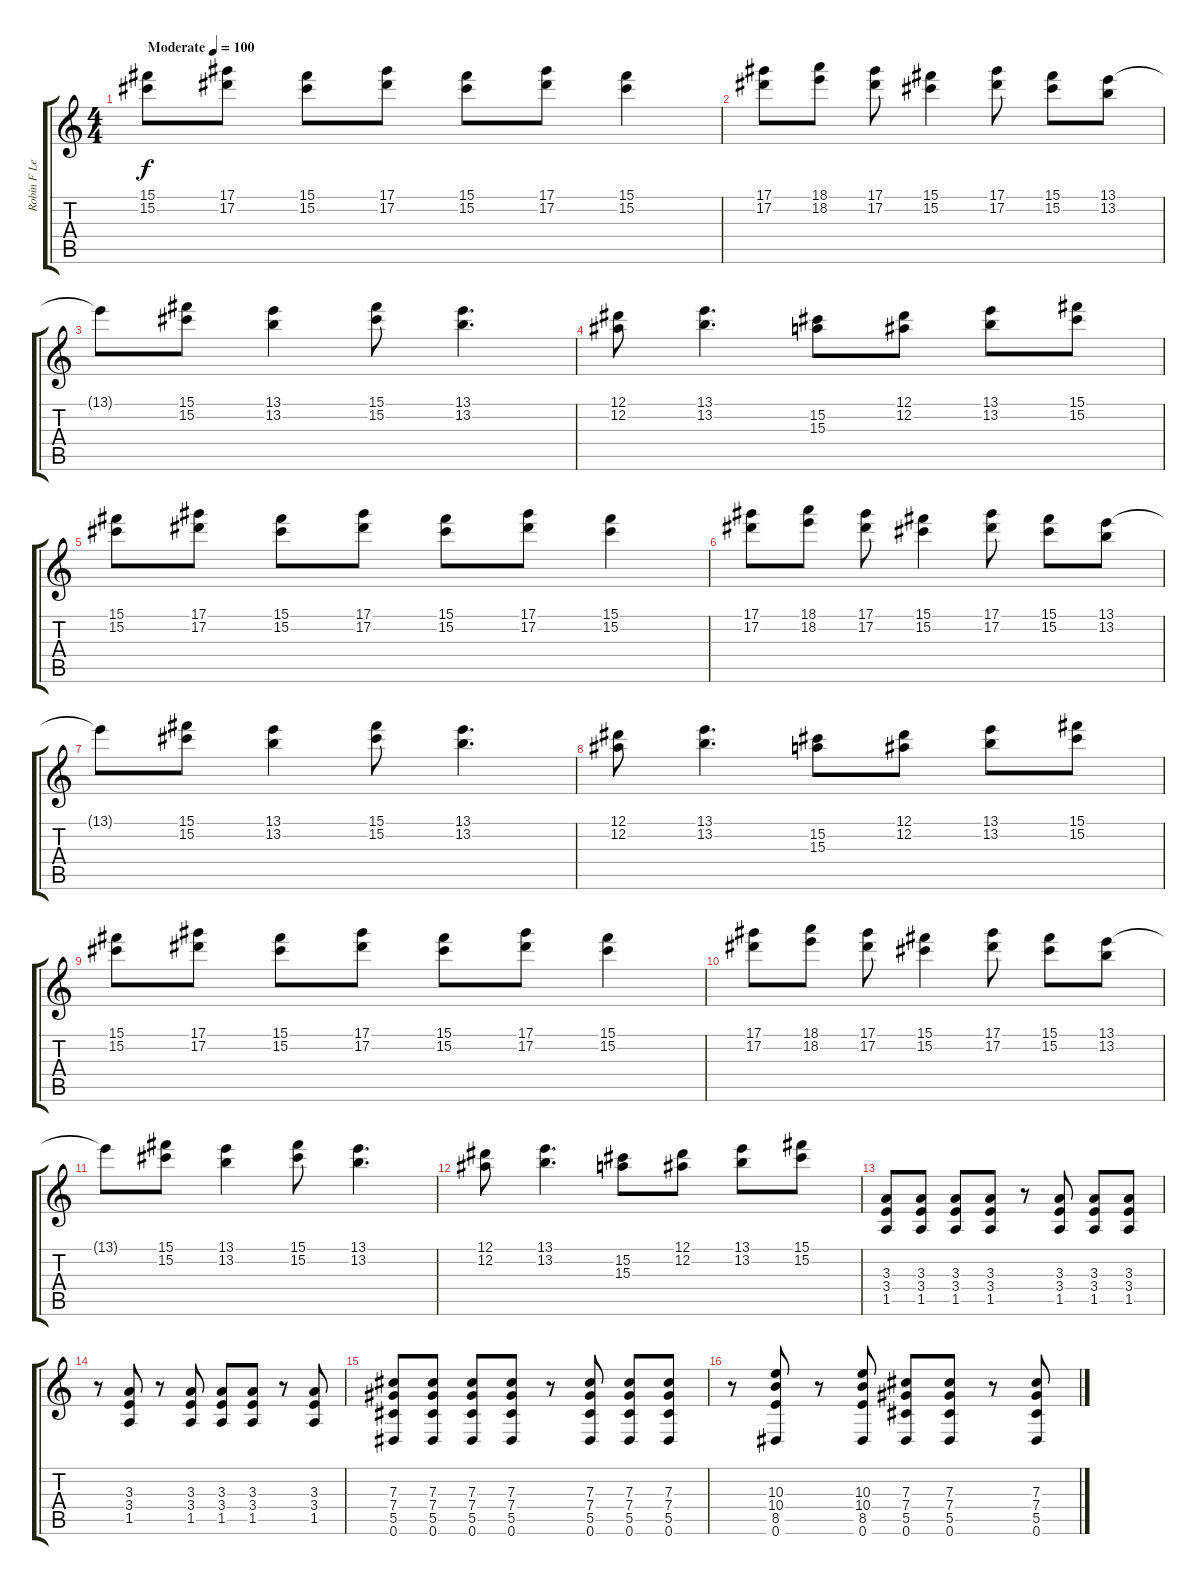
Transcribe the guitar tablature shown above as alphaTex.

\track ("Robin F Lead" "Robin F Le") {instrument overdrivenguitar}
\staff {score tabs}
\tuning (Eb4 Bb3 Gb3 Db3 Ab2 Eb2) {hide}
\ts (4 4)
\tempo (100 "Moderate")
\clef g2
\ks c
(15.1 15.2).8{dy f instrument overdrivenguitar} (17.1 17.2).8 (15.1 15.2).8 (17.1 17.2).8 (15.1 15.2).8 (17.1 17.2).8 (15.1 15.2).4 |
(17.1 17.2).8 (18.1 18.2).8 (17.1 17.2).8 (15.1 15.2).4 (17.1 17.2).8 (15.1 15.2).8 (13.1 13.2).8 |
13.1{t}.8 (15.1 15.2).8 (13.1 13.2).4 (15.1 15.2).8 (13.1 13.2).4{d} |
(12.1 12.2).8 (13.1 13.2).4{d} (15.2 15.3).8 (12.1 12.2).8 (13.1 13.2).8 (15.1 15.2).8 |
(15.1 15.2).8 (17.1 17.2).8 (15.1 15.2).8 (17.1 17.2).8 (15.1 15.2).8 (17.1 17.2).8 (15.1 15.2).4 |
(17.1 17.2).8 (18.1 18.2).8 (17.1 17.2).8 (15.1 15.2).4 (17.1 17.2).8 (15.1 15.2).8 (13.1 13.2).8 |
13.1{t}.8 (15.1 15.2).8 (13.1 13.2).4 (15.1 15.2).8 (13.1 13.2).4{d} |
(12.1 12.2).8 (13.1 13.2).4{d} (15.2 15.3).8 (12.1 12.2).8 (13.1 13.2).8 (15.1 15.2).8 |
(15.1 15.2).8 (17.1 17.2).8 (15.1 15.2).8 (17.1 17.2).8 (15.1 15.2).8 (17.1 17.2).8 (15.1 15.2).4 |
(17.1 17.2).8 (18.1 18.2).8 (17.1 17.2).8 (15.1 15.2).4 (17.1 17.2).8 (15.1 15.2).8 (13.1 13.2).8 |
13.1{t}.8 (15.1 15.2).8 (13.1 13.2).4 (15.1 15.2).8 (13.1 13.2).4{d} |
(12.1 12.2).8 (13.1 13.2).4{d} (15.2 15.3).8 (12.1 12.2).8 (13.1 13.2).8 (15.1 15.2).8 |
(3.3 3.4 1.5).8 (3.3 3.4 1.5).8 (3.3 3.4 1.5).8 (3.3 3.4 1.5).8 r.8 (3.3 3.4 1.5).8 (3.3 3.4 1.5).8 (3.3 3.4 1.5).8 |
r.8 (3.3 3.4 1.5).8 r.8 (3.3 3.4 1.5).8 (3.3 3.4 1.5).8 (3.3 3.4 1.5).8 r.8 (3.3 3.4 1.5).8 |
(7.3 7.4 5.5 0.6).8 (7.3 7.4 5.5 0.6).8 (7.3 7.4 5.5 0.6).8 (7.3 7.4 5.5 0.6).8 r.8 (7.3 7.4 5.5 0.6).8 (7.3 7.4 5.5 0.6).8 (7.3 7.4 5.5 0.6).8 |
r.8 (10.3 10.4 8.5 0.6).8 r.8 (10.3 10.4 8.5 0.6).8 (7.3 7.4 5.5 0.6).8 (7.3 7.4 5.5 0.6).8 r.8 (7.3 7.4 5.5 0.6).8
